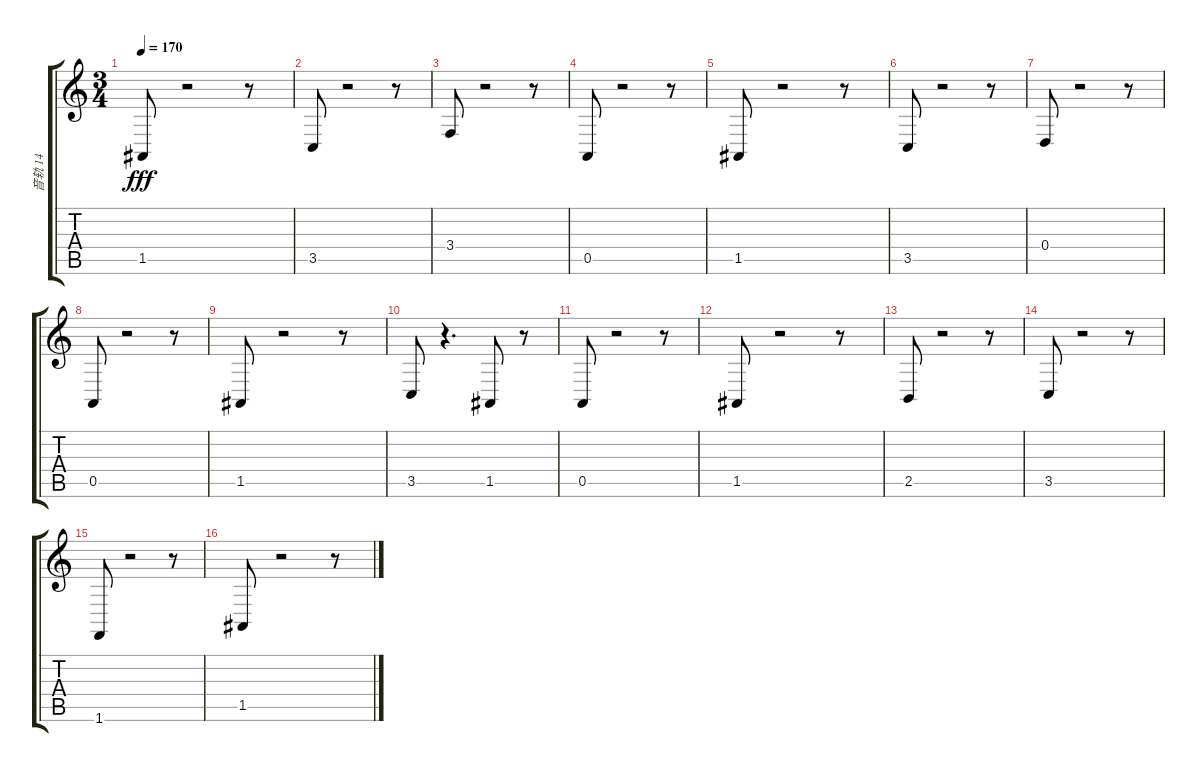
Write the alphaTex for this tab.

\track ("音轨 14" "音轨 14") {instrument stringensemble1}
\staff {score tabs}
\tuning (E4 B3 G3 D3 A2 E2) {hide}
\ts (3 4)
\tempo 170
\clef g2
\ks c
1.5.8{dy fff} r.2 r.8 |
3.5.8 r.2 r.8 |
3.4.8 r.2 r.8 |
0.5.8 r.2 r.8 |
1.5.8 r.2 r.8 |
3.5.8 r.2 r.8 |
0.4.8 r.2 r.8 |
0.5.8 r.2 r.8 |
1.5.8 r.2 r.8 |
3.5.8 r.4{d} 1.5.8 r.8 |
0.5.8 r.2 r.8 |
1.5.8 r.2 r.8 |
2.5.8 r.2 r.8 |
3.5.8 r.2 r.8 |
1.6.8 r.2 r.8 |
1.5.8 r.2 r.8
